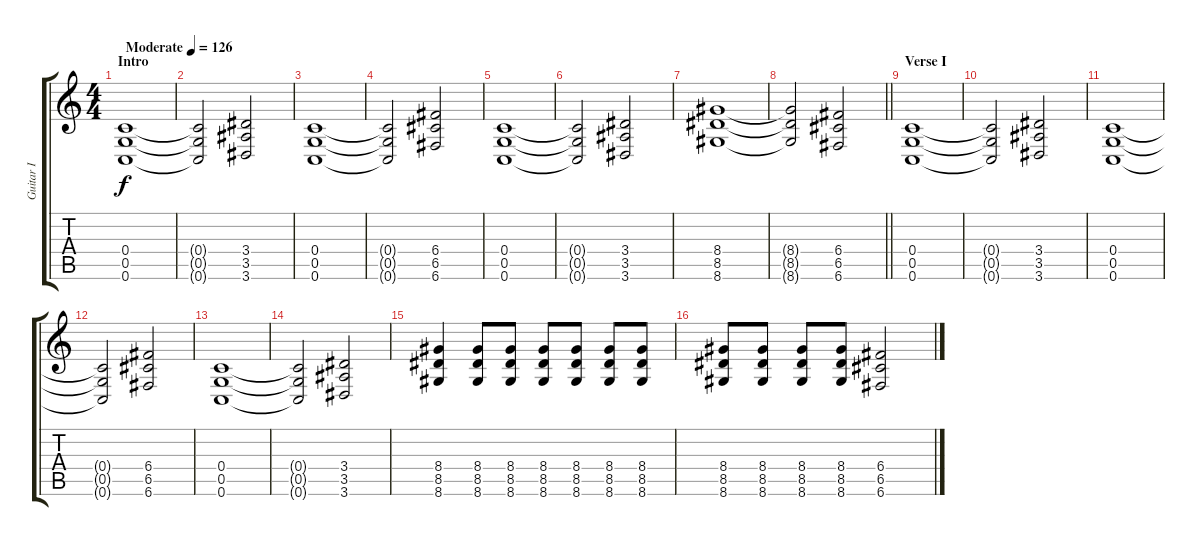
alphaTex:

\track ("Guitar I" "Guitar I") {instrument overdrivenguitar}
\staff {score tabs}
\tuning (D4 A3 F3 C3 G2 C2) {hide}
\ts (4 4)
\section ("" "Intro")
\tempo (126 "Moderate")
\clef g2
\ks c
(0.4 0.5 0.6).1{dy f instrument overdrivenguitar} |
(0.4{t} 0.5{t} 0.6{t}).2 (3.4 3.5 3.6).2 |
(0.4 0.5 0.6).1 |
(0.4{t} 0.5{t} 0.6{t}).2 (6.4 6.5 6.6).2 |
(0.4 0.5 0.6).1 |
(0.4{t} 0.5{t} 0.6{t}).2 (3.4 3.5 3.6).2 |
(8.4 8.5 8.6).1 |
\barLineRight lightlight
(8.4{t} 8.5{t} 8.6{t}).2 (6.4 6.5 6.6).2 |
\section ("" "Verse I")
(0.4 0.5 0.6).1 |
(0.4{t} 0.5{t} 0.6{t}).2 (3.4 3.5 3.6).2 |
(0.4 0.5 0.6).1 |
(0.4{t} 0.5{t} 0.6{t}).2 (6.4 6.5 6.6).2 |
(0.4 0.5 0.6).1 |
(0.4{t} 0.5{t} 0.6{t}).2 (3.4 3.5 3.6).2 |
(8.4 8.5 8.6).4 (8.4 8.5 8.6).8 (8.4 8.5 8.6).8 (8.4 8.5 8.6).8 (8.4 8.5 8.6).8 (8.4 8.5 8.6).8 (8.4 8.5 8.6).8 |
(8.4 8.5 8.6).8 (8.4 8.5 8.6).8 (8.4 8.5 8.6).8 (8.4 8.5 8.6).8 (6.4 6.5 6.6).2
